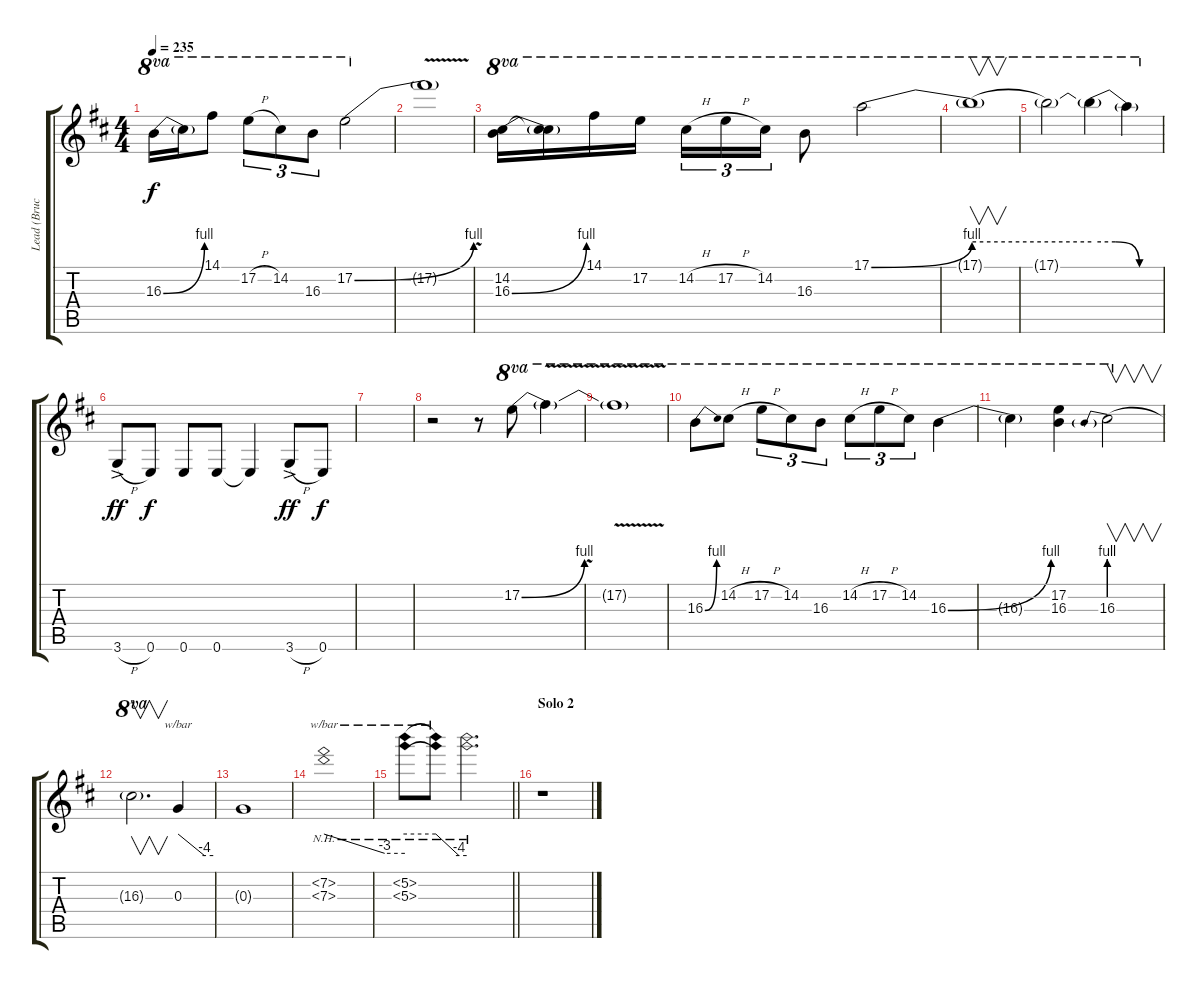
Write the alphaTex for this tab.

\track ("Lead (Bruce Kulick)" "Lead (Bruc") {mute instrument distortionguitar}
\staff {score tabs}
\tuning (E4 B3 G3 D3 A2 E2) {hide}
\ts (4 4)
\tempo 235
\clef g2
\ks d
16.3{be (bend 0 0 60 4)}.16{ot 8va dy f} 16.3{t}.16{ot 8va} 14.1.8{ot 8va} 17.2{h}.8{tu (3 2) ot 8va} 14.2.8{tu (3 2) ot 8va} 16.3.8{tu (3 2) ot 8va} 17.2{be (bend 0 0 60 4)}.2{ot 8va} |
17.2{v t}.1 |
(14.2 16.3{be (bend 0 0 60 4)}).16{ot 8va} (14.2{t} 16.3{t}).16{ot 8va} 14.1.16{ot 8va} 17.2.16{ot 8va} 14.2{h}.16{tu (3 2) ot 8va} 17.2{h}.16{tu (3 2) ot 8va} 14.2.16{tu (3 2) ot 8va} 16.3.8{ot 8va} 17.1{be (bend 0 0 60 4)}.2{ot 8va} |
17.1{be (hold 0 4 60 4) t}.1{v ot 8va} |
17.1{t}.2{ot 8va} 17.1{be (custom 0 4 20 4 40 0 60 0) t}.4{ot 8va} 17.1{t}.4{ot 8va} |
3.6{h ac}.8{dy ff} 0.6.8{dy f} 0.6.8 0.6.8 0.6{t}.4 3.6{h ac}.8{dy ff} 0.6.8{dy f} |
|
r.2 r.8 17.2{be (bend 0 0 60 4)}.8{ot 8va volume 16} 17.2{v t}.4{ot 8va} |
17.2{v t}.1{ot 8va} |
16.3{be (bend 0 0 60 4)}.8{ot 8va} 14.2{h}.8{ot 8va} 17.2{h}.8{tu (3 2) ot 8va} 14.2.8{tu (3 2) ot 8va} 16.3.8{tu (3 2) ot 8va} 14.2{h}.8{tu (3 2) ot 8va} 17.2{h}.8{tu (3 2) ot 8va} 14.2.8{tu (3 2) ot 8va} 16.3{be (bend 0 0 60 4)}.4{ot 8va} |
16.3{t}.4{ot 8va} (17.2 16.3).4{ot 8va} 16.3{be (prebend 0 4 60 4)}.2{v ot 8va} |
16.3{t}.2{v d ot 8va} 0.3.4{tbe (custom default 0 0 45 -16 60 -16)} |
0.3{t}.1 |
(7.2{nh} 7.3{nh}).1{tbe (custom default 0 0 45 -12 60 -12)} |
\barLineRight lightlight
(5.2{nh} 5.3{nh}).8{tbe (hold default 0 0 60 0)} (5.2{nh t} 5.3{nh t}).8{tbe (custom default 0 0 45 -16 60 -16)} (5.2{nh t} 5.3{nh t}).2{d} |
\section ("" "Solo 2")
r.1
